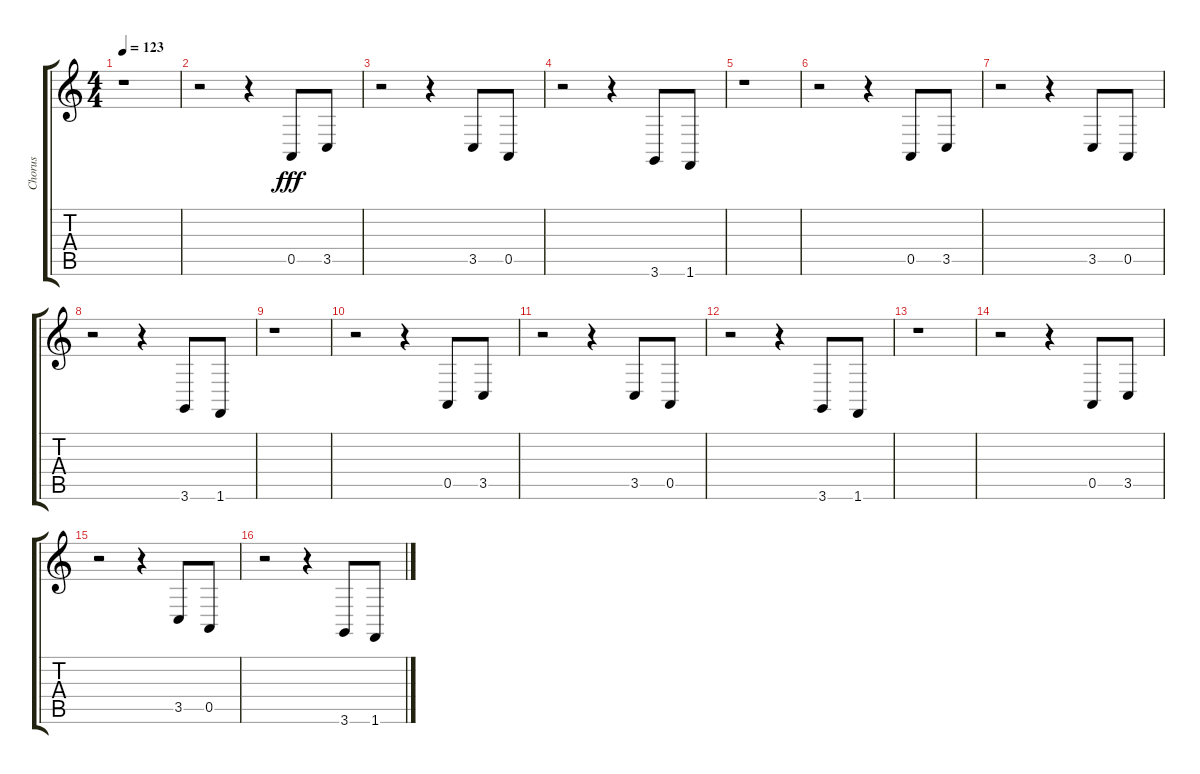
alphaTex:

\track ("Chorus" "Chorus") {instrument tuba}
\staff {score tabs}
\tuning (E4 B3 G3 D3 A2 E2) {hide}
\ts (4 4)
\tempo 123
\clef g2
\ks c
r.1{dy fff} |
r.2 r.4 0.5.8 3.5.8 |
r.2 r.4 3.5.8 0.5.8 |
r.2 r.4 3.6.8 1.6.8 |
r.1 |
r.2 r.4 0.5.8 3.5.8 |
r.2 r.4 3.5.8 0.5.8 |
r.2 r.4 3.6.8 1.6.8 |
r.1 |
r.2 r.4 0.5.8 3.5.8 |
r.2 r.4 3.5.8 0.5.8 |
r.2 r.4 3.6.8 1.6.8 |
r.1 |
r.2 r.4 0.5.8 3.5.8 |
r.2 r.4 3.5.8 0.5.8 |
r.2 r.4 3.6.8 1.6.8
